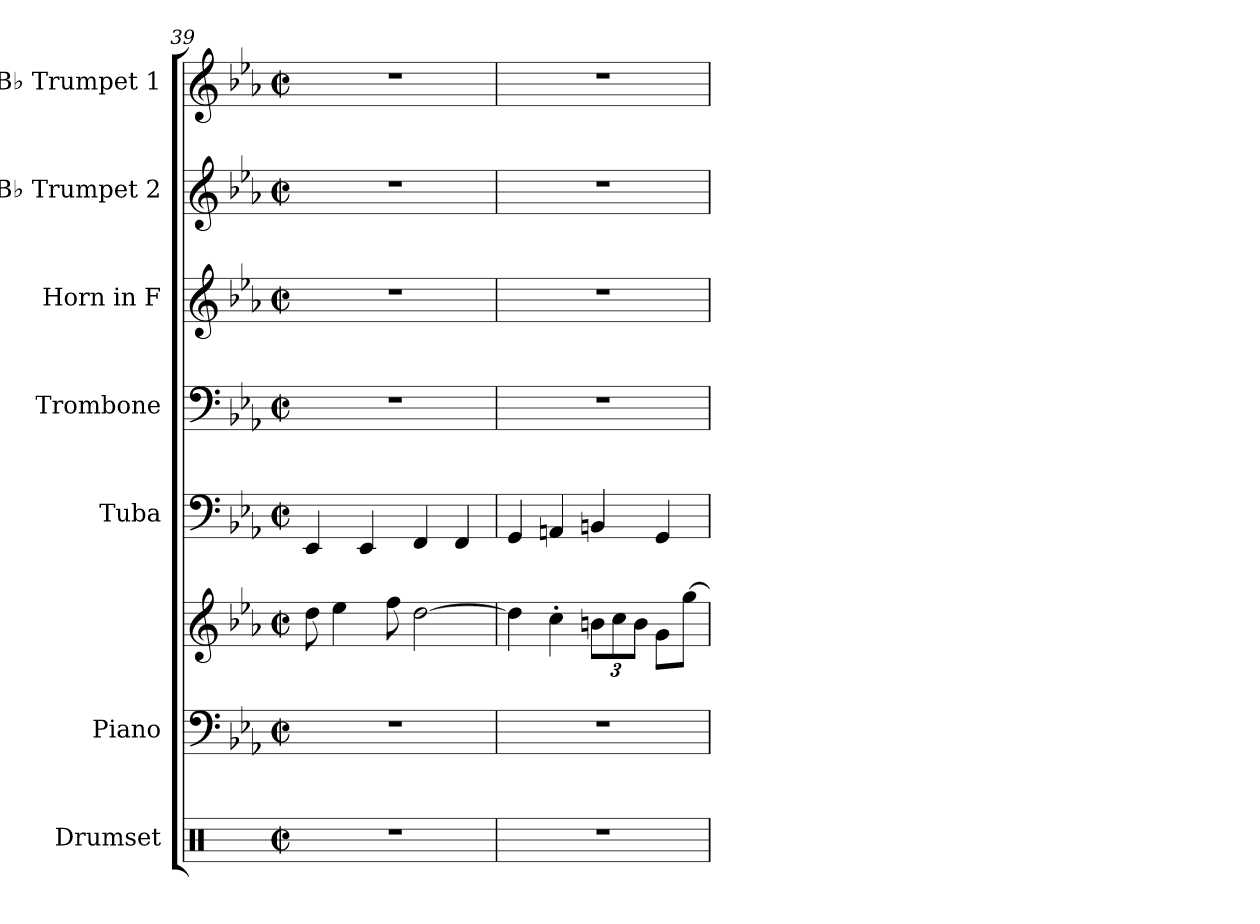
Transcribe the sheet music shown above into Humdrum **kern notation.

**kern	**kern	**kern	**kern	**kern	**kern	**kern	**kern
*part7	*part6	*part6	*part5	*part4	*part3	*part2	*part1
*staff8	*staff7	*staff6	*staff5	*staff4	*staff3	*staff2	*staff1
*I"Drumset	*I"Piano	*	*I"Tuba	*I"Trombone	*I"Horn in F	*I"B♭ Trumpet 2	*I"B♭ Trumpet 1
*I'Drs.	*I'Pno.	*	*I'Tba.	*I'Tbn.	*	*I'B♭ Tpt. 2	*I'B♭ Tpt. 1
*clefX	*clefF4	*clefG2	*clefF4	*clefF4	*clefG2	*clefG2	*clefG2
*	*	*	*	*	*ITrd4c7	*ITrd1c2	*ITrd1c2
*k[]	*k[b-e-a-]	*k[b-e-a-]	*k[b-e-a-]	*k[b-e-a-]	*k[b-e-a-d-]	*k[b-e-a-d-g-]	*k[b-e-a-d-g-]
*M2/2	*M2/2	*M2/2	*M2/2	*M2/2	*M2/2	*M2/2	*M2/2
*met(c|)	*met(c|)	*met(c|)	*met(c|)	*met(c|)	*met(c|)	*met(c|)	*met(c|)
=39	=39	=39	=39	=39	=39	=39	=39
1r	1r	8dd\	4EE-/	1r	1r	1r	1r
.	.	4ee-\	.	.	.	.	.
.	.	.	4EE-/	.	.	.	.
.	.	8ff\	.	.	.	.	.
.	.	[2dd\	4FF/	.	.	.	.
.	.	.	4FF/	.	.	.	.
=40	=40	=40	=40	=40	=40	=40	=40
1r	1r	4dd\]	4GG/	1r	1r	1r	1r
.	.	4cc'\	4AAn/	.	.	.	.
*	*	*Xbrackettup	*	*	*	*	*
.	.	12bn\L	4BBn/	.	.	.	.
.	.	12cc\	.	.	.	.	.
.	.	12b\J	.	.	.	.	.
.	.	8g\L	4GG/	.	.	.	.
.	.	[8gg\J	.	.	.	.	.
=	=	=	=	=	=	=	=
*-	*-	*-	*-	*-	*-	*-	*-
